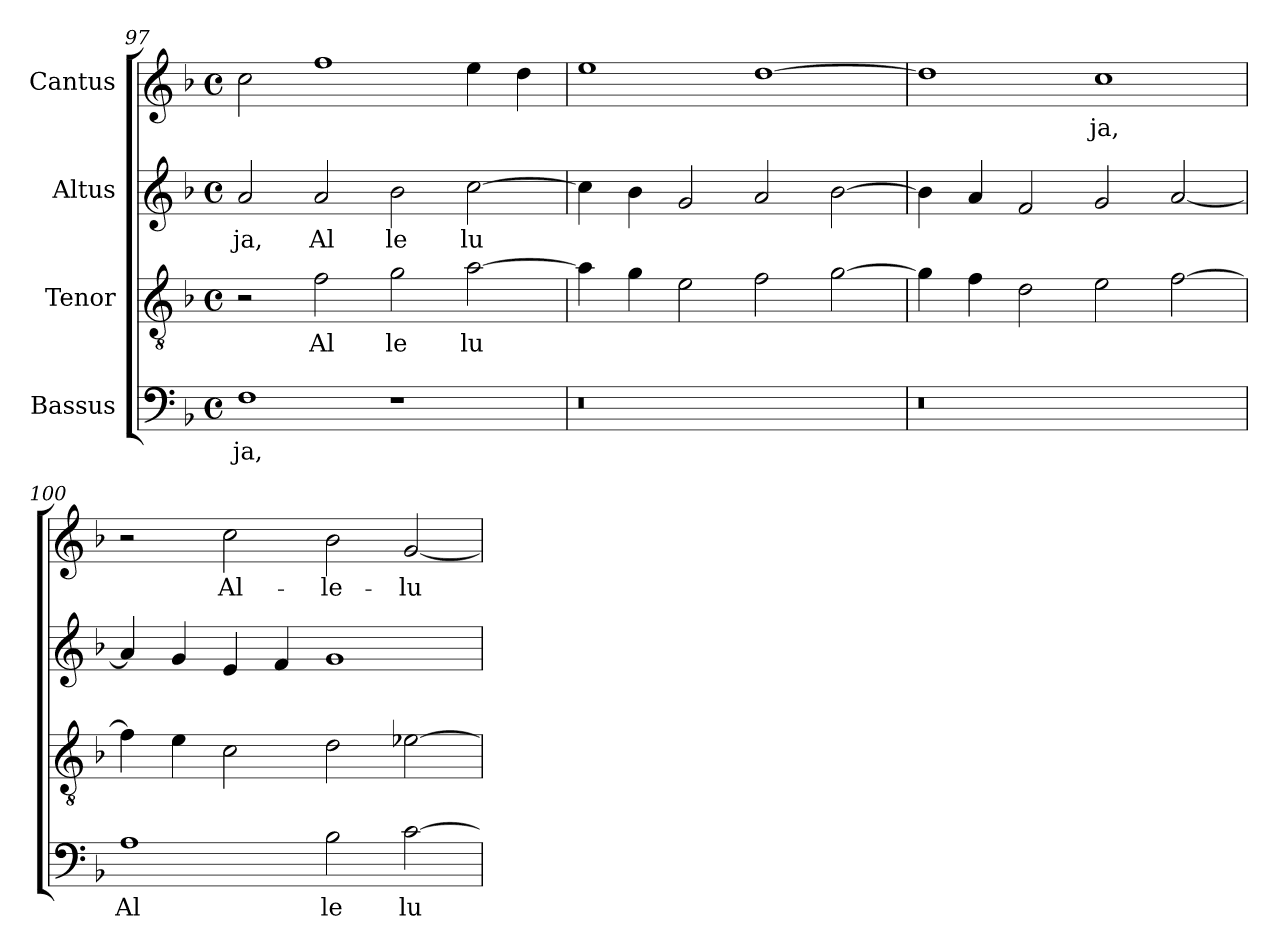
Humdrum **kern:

**kern	**text	**kern	**text	**kern	**text	**kern	**text
*part4	*part4	*part3	*part3	*part2	*part2	*part1	*part1
*staff4	*staff4	*staff3	*staff3	*staff2	*staff2	*staff1	*staff1
*I"Bassus	*	*I"Tenor	*	*I"Altus	*	*I"Cantus	*
*clefF4	*	*clefGv2	*	*clefG2	*	*clefG2	*
*k[b-]	*	*k[b-]	*	*k[b-]	*	*k[b-]	*
*F:	*	*F:	*	*F:	*	*F:	*
*M4/4	*	*M4/4	*	*M4/4	*	*M4/4	*
*met(c)	*	*met(c)	*	*met(c)	*	*met(c)	*
=97	=97	=97	=97	=97	=97	=97	=97
!	!LO:LY:b:cj	!	!	!	!LO:LY:b:cj	!	!
1F	ja,	2r	.	2a/	ja,	2cc\	.
!	!	!	!LO:LY:b:cj	!	!LO:LY:b:cj	!	!
.	.	2f\	Al	2a/	Al	1ff	.
!	!	!	!LO:LY:b:cj	!	!LO:LY:b:cj	!	!
1r	.	2g\	le	2b-\	le	.	.
!	!	!	!LO:LY:b:cj	!	!LO:LY:b:cj	!	!
.	.	[>2a\	lu	[>2cc\	lu	4ee\	.
.	.	.	.	.	.	4dd\	.
=98	=98	=98	=98	=98	=98	=98	=98
0r	.	4a\]	.	4cc\]	.	1ee	.
.	.	4g\	.	4b-\	.	.	.
.	.	2e\	.	2g/	.	.	.
.	.	2f\	.	2a/	.	[>1dd	.
.	.	[>2g\	.	[>2b-\	.	.	.
=99	=99	=99	=99	=99	=99	=99	=99
0r	.	4g\]	.	4b-\]	.	1dd]	.
.	.	4f\	.	4a/	.	.	.
.	.	2d\	.	2f/	.	.	.
!	!	!	!	!	!	!	!LO:LY:b:cj
.	.	2e\	.	2g/	.	1cc	ja,
.	.	[>2f\	.	[>2a/	.	.	.
!!LO:LB:g=z
=100	=100	=100	=100	=100	=100	=100	=100
!	!LO:LY:b:cj	!	!	!	!	!	!
1A	Al	4f\]	.	4a/]	.	2r	.
.	.	4e\	.	4g/	.	.	.
!	!	!	!	!	!	!	!LO:LY:b:cj
.	.	2c\	.	4e/	.	2cc\	Al-
.	.	.	.	4f/	.	.	.
!	!LO:LY:b:cj	!	!	!	!	!	!LO:LY:b:cj
2B-\	le	2d\	.	1g	.	2b-\	-le-
!	!LO:LY:b:cj	!	!	!	!	!	!LO:LY:b:cj
[>2c\	lu	[>2e-X\	.	.	.	[<2g/	-lu-
=	=	=	=	=	=	=	=
*-	*-	*-	*-	*-	*-	*-	*-
